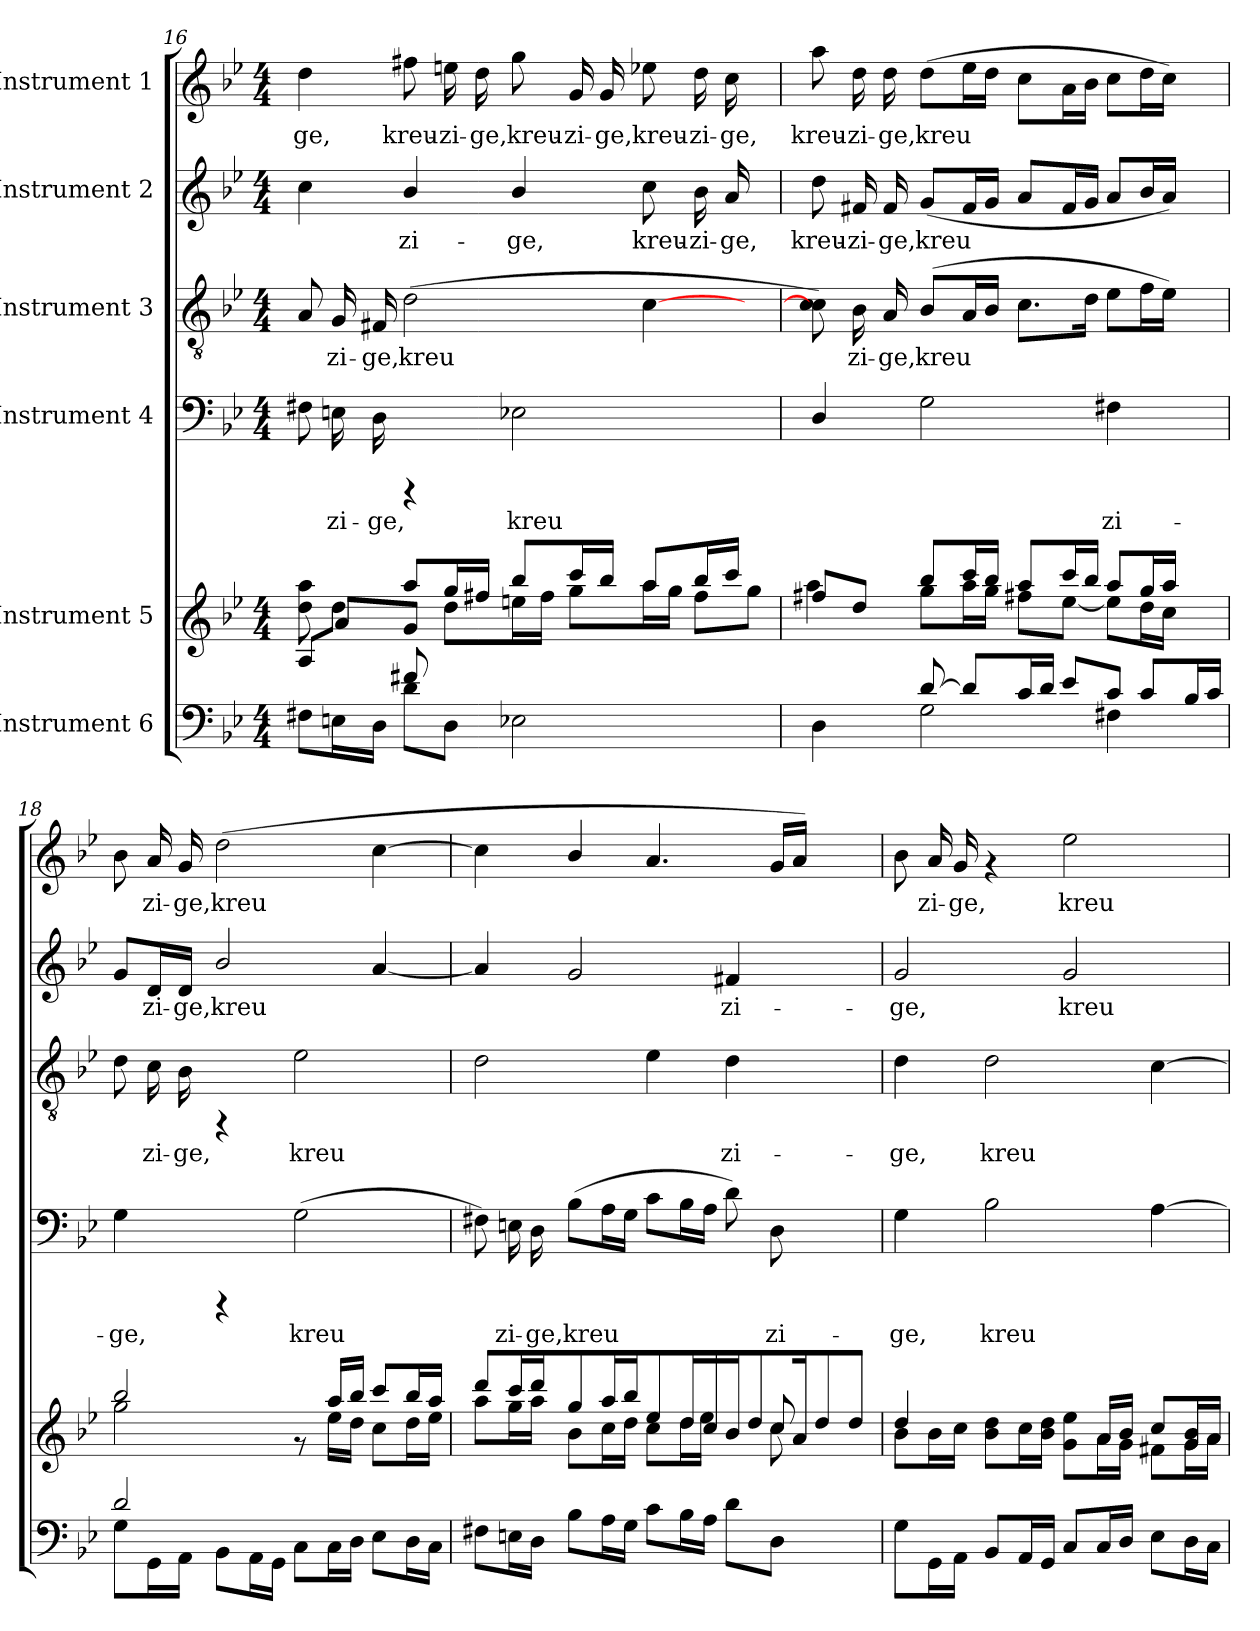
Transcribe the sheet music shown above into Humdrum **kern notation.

**kern	**kern	**kern	**text	**kern	**text	**kern	**text	**kern	**text
*part6	*part5	*part4	*part4	*part3	*part3	*part2	*part2	*part1	*part1
*staff6	*staff5	*staff4	*staff4	*staff3	*staff3	*staff2	*staff2	*staff1	*staff1
*I"Instrument 6	*I"Instrument 5	*I"Instrument 4	*	*I"Instrument 3	*	*I"Instrument 2	*	*I"Instrument 1	*
!!LO:LB:g=z
*clefF4	*clefG2	*clefF4	*	*clefGv2	*	*clefG2	*	*clefG2	*
*k[b-e-]	*k[b-e-]	*k[b-e-]	*	*k[b-e-]	*	*k[b-e-]	*	*k[b-e-]	*
*B-:	*B-:	*B-:	*	*B-:	*	*B-:	*	*B-:	*
*M4/4	*M4/4	*M4/4	*	*M4/4	*	*M4/4	*	*M4/4	*
=16	=16	=16	=16	=16	=16	=16	=16	=16	=16
*^	*^	*	*	*	*	*	*	*	*
*	*	*	*^	*	*	*	*	*	*	*	*
!	!	!	!	!	!	!LO:LY:b:cj	!	!LO:LY:b:cj	!	!LO:LY:b:cj	!	!LO:LY:b:cj
4ryy	8F#X\L	8aa\ 8dd\	8A/L	8ryy	8F#X\	--	8A/	--	4cc\	--	4dd\	-ge,
!	!	!	!	!	!	!LO:LY:b:cj	!	!LO:LY:b:cj	!	!	!	!
.	16En\	8ryy	8dd\J	8a/L	16En\	-zi-	16G/	-zi-	.	.	.	.
!	!	!	!	!	!	!LO:LY:b:cj	!	!LO:LY:b:cj	!	!	!	!
.	16D\J	.	.	.	16D\	-ge,	16F#X/	-ge,	.	.	.	.
!	!	!	!	!	!	!	!	!LO:LY:b:cj	!	!LO:LY:b:cj	!	!LO:LY:b:cj
8f#X/	8d\L	8aa/L	2..ryy	8g/J	4rCCC	.	(>2d\	kreu-	4b-/	-zi-	8ff#X\	kreu-
!	!	!	!	!	!	!	!	!	!	!	!	!LO:LY:b:cj
8ryy	8D\J	16gg/	.	8dd\L	.	.	.	.	.	.	16een\	-zi-
!	!	!	!	!	!	!	!	!	!	!	!	!LO:LY:b:cj
.	.	16ff#X/J	.	.	.	.	.	.	.	.	16dd\	-ge,
!	!	!	!	!	!	!LO:LY:b:cj	!	!	!	!LO:LY:b:cj	!	!LO:LY:b:cj
2ryy	2E-X\	8bb-/L	.	16een\	2E-X\	kreu-	.	.	4b-/	-ge,	8gg\	kreu-
.	.	.	.	16ff#\J	.	.	.	.	.	.	.	.
!	!	!	!	!	!	!	!	!	!	!	!	!LO:LY:b:cj
.	.	16ccc/	.	8gg\L	.	.	.	.	.	.	16g/	-zi-
!	!	!	!	!	!	!	!	!	!	!	!	!LO:LY:b:cj
.	.	16bb-/J	.	.	.	.	.	.	.	.	16g/	-ge,
!	!	!	!	!	!	!	!	!LO:LY:b:cj	!	!LO:LY:b:cj	!	!LO:LY:b:cj
.	.	8aa/L	.	16aa\	.	.	[>4c\	--	8cc\	kreu-	8ee-X\	kreu-
.	.	.	.	16gg\J	.	.	.	.	.	.	.	.
!	!	!	!	!	!	!	!	!	!	!LO:LY:b:cj	!	!LO:LY:b:cj
.	.	16bb-/	.	8ff#\L	.	.	.	.	16b-\	-zi-	16dd\	-zi-
!	!	!	!	!	!	!	!	!	!	!LO:LY:b:cj	!	!LO:LY:b:cj
.	.	16ccc/J	.	.	.	.	.	.	16a/	-ge,	16cc\	-ge,
8ryy	8ryy	8ryy	.	8gg\J	8ryy	.	8ryy	.	8ryy	.	8ryy	.
=17	=17	=17	=17	=17	=17	=17	=17	=17	=17	=17	=17	=17
!	!	!	!	!	!	!LO:LY:b:cj	!	!LO:LY:b:cj	!	!LO:LY:b:cj	!	!LO:LY:b:cj
*	*	*	*v	*v	*	*	*	*	*	*	*	*
4D\	4ryy	8ff#X/L	4aa\	4D/	--	8c\ 8c\])	--	8dd\	kreu-	8aa\	kreu-
!	!	!	!	!	!	!	!LO:LY:b:cj	!	!LO:LY:b:cj	!	!LO:LY:b:cj
.	.	8dd/J	.	.	.	16B-\	-zi-	16f#X/	-zi-	16dd\	-zi-
!	!	!	!	!	!	!	!LO:LY:b:cj	!	!LO:LY:b:cj	!	!LO:LY:b:cj
.	.	.	.	.	.	16A/	-ge,	16f#/	-ge,	16dd\	-ge,
!	!	!	!	!	!LO:LY:b:cj	!	!LO:LY:b:cj	!	!LO:LY:b:cj	!	!LO:LY:b:cj
[>8d/	2G\	8bb-/L	8gg\L	2G\	--	(<8B-/L	kreu-	(>8g/L	kreu-	(>8dd\L	kreu-
!	!	!	!	!	!	!	!LO:LY:b:cj	!	!LO:LY:b:cj	!	!LO:LY:b:cj
8d/L]	.	16ccc/	16aa\	.	.	16A/	--	16f#/	--	16ee-\	--
!	!	!	!	!	!	!	!LO:LY:b:cj	!	!LO:LY:b:cj	!	!LO:LY:b:cj
.	.	16bb-/J	16gg\J	.	.	16B-/J	--	16g/J	--	16dd\J	--
!	!	!	!	!	!	!	!LO:LY:b:cj	!	!LO:LY:b:cj	!	!LO:LY:b:cj
16c/	.	8aa/L	8ff#X\L	.	.	8.c\L	--	8a/L	--	8cc\L	--
16d/J	.	.	.	.	.	.	.	.	.	.	.
!	!	!	!	!	!	!	!	!	!LO:LY:b:cj	!	!LO:LY:b:cj
8e-/L	.	16ccc/	[<8ee-\J	.	.	.	.	16f#/	--	16a\	--
!	!	!	!	!	!	!	!LO:LY:b:cj	!	!LO:LY:b:cj	!	!LO:LY:b:cj
.	.	16bb-/J	.	.	.	16d\J	--	16g/J	--	16b-\J	--
!	!	!	!	!	!LO:LY:b:cj	!	!LO:LY:b:cj	!	!LO:LY:b:cj	!	!LO:LY:b:cj
8c/J	4F#X\	8aa/L	8ee-\L]	4F#X\	-zi-	8e-\L	--	8a/L	--	8cc\L	--
!	!	!	!	!	!	!	!LO:LY:b:cj	!	!LO:LY:b:cj	!	!LO:LY:b:cj
8c/L	.	16gg/	16dd\	.	.	16f\	--	16b-/	--	16dd\	--
!	!	!	!	!	!	!	!LO:LY:b:cj	!	!LO:LY:b:cj	!	!LO:LY:b:cj
.	.	16aa/J	16cc\J	.	.	16e-\J)	--	16a/J)	--	16cc\J)	--
16B-/	8ryy	8ryy	8ryy	8ryy	.	8ryy	.	8ryy	.	8ryy	.
16c/J	.	.	.	.	.	.	.	.	.	.	.
!!LO:PB:g=z
=18	=18	=18	=18	=18	=18	=18	=18	=18	=18	=18	=18
!	!	!	!	!	!LO:LY:b:cj	!	!LO:LY:b:cj	!	!LO:LY:b:cj	!	!LO:LY:b:cj
2d/	8G\L	2bb-/	2gg\	4G\	-ge,	8d\	--	8g/L	--	8b-\	--
!	!	!	!	!	!	!	!LO:LY:b:cj	!	!LO:LY:b:cj	!	!LO:LY:b:cj
.	16GG\	.	.	.	.	16c\	-zi-	16d/	-zi-	16a/	-zi-
!	!	!	!	!	!	!	!LO:LY:b:cj	!	!LO:LY:b:cj	!	!LO:LY:b:cj
.	16AA\J	.	.	.	.	16B-\	-ge,	16d/J	-ge,	16g/	-ge,
!	!	!	!	!	!	!	!	!	!LO:LY:b:cj	!	!LO:LY:b:cj
.	8BB-\L	.	.	4rCCC	.	4rFF	.	2b-/	kreu-	(>2dd\	kreu-
.	16AA\	.	.	.	.	.	.	.	.	.	.
.	16GG\J	.	.	.	.	.	.	.	.	.	.
!	!	!	!	!	!LO:LY:b:cj	!	!LO:LY:b:cj	!	!	!	!
2ryy	8C\L	8rf	8ryy	(>2G\	kreu-	2e-\	kreu-	.	.	.	.
.	16C\	16aa/L	16ee-\L	.	.	.	.	.	.	.	.
.	16D\J	16bb-/J	16dd\J	.	.	.	.	.	.	.	.
!	!	!	!	!	!	!	!	!	!LO:LY:b:cj	!	!LO:LY:b:cj
.	8E-\L	8ccc/L	8cc\L	.	.	.	.	[<4a/	--	[>4cc\	--
.	16D\	16bb-/	16dd\	.	.	.	.	.	.	.	.
.	16C\J	16aa/J	16ee-\J	.	.	.	.	.	.	.	.
=19	=19	=19	=19	=19	=19	=19	=19	=19	=19	=19	=19
*	*	*^	*^	*	*	*	*	*	*	*	*
!	!	!	!	!	!	!	!LO:LY:b:cj	!	!LO:LY:b:cj	!	!LO:LY:b:cj	!	!LO:LY:b:cj
*v	*v	*	*	*	*	*	*	*	*	*	*	*	*
8F#X\L	8ddd/L	8aa\L	2..ryy	2..ryy	8F#X\)	--	2d\	--	4a/]	--	4cc\]	--
!	!	!	!	!	!	!LO:LY:b:cj	!	!	!	!	!	!
16En\	16ccc/	16gg\	.	.	16En\	-zi-	.	.	.	.	.	.
!	!	!	!	!	!	!LO:LY:b:cj	!	!	!	!	!	!
16D\J	16ddd/	16aa\J	.	.	16D\	-ge,	.	.	.	.	.	.
!	!	!	!	!	!	!LO:LY:b:cj	!	!	!	!LO:LY:b:cj	!	!LO:LY:b:cj
8B-\L	8gg/	8b-\L	.	.	(>8B-\L	kreu-	.	.	2g/	--	4b-/	--
!	!	!	!	!	!	!LO:LY:b:cj	!	!	!	!	!	!
16A\	16aa/	16cc\	.	.	16A\	--	.	.	.	.	.	.
!	!	!	!	!	!	!LO:LY:b:cj	!	!	!	!	!	!
16G\J	16bb-/	16dd\J	.	.	16G\J	--	.	.	.	.	.	.
!	!	!	!	!	!	!LO:LY:b:cj	!	!LO:LY:b:cj	!	!	!	!LO:LY:b:cj
8c\L	8ee-/	8cc\L	.	.	8c\L	--	4e-\	--	.	.	4.a/	--
!	!	!	!	!	!	!LO:LY:b:cj	!	!	!	!	!	!
16B-\	16dd/	16dd\	.	.	16B-\	--	.	.	.	.	.	.
!	!	!	!	!	!	!LO:LY:b:cj	!	!	!	!	!	!
16A\J	16cc/	16ee-\J	.	.	16A\J	--	.	.	.	.	.	.
!	!	!	!	!	!	!LO:LY:b:cj	!	!LO:LY:b:cj	!	!LO:LY:b:cj	!	!
8d\L	16b-/	2ryy	.	.	8d\)	--	4d\	-zi-	4f#X/	-zi-	.	.
.	8dd\L	.	.	.	.	.	.	.	.	.	.	.
!	!	!	!	!	!	!LO:LY:b:cj	!	!	!	!	!	!LO:LY:b:cj
8D\J	.	.	8cc\	8cc/	8D\	-zi-	.	.	.	.	16g/L	--
!	!	!	!	!	!	!	!	!	!	!	!	!LO:LY:b:cj
.	16a/	.	.	.	.	.	.	.	.	.	16a/J)	--
4ryy	8dd/J	.	4ryy	4ryy	4ryy	.	4ryy	.	4ryy	.	4ryy	.
.	8dd\J	.	.	.	.	.	.	.	.	.	.	.
*	*	*v	*v	*v	*	*	*	*	*	*	*	*
!!LO:LB:g=z
=20	=20	=20	=20	=20	=20	=20	=20	=20	=20	=20
!	!	!	!	!LO:LY:b:cj	!	!LO:LY:b:cj	!	!LO:LY:b:cj	!	!LO:LY:b:cj
8G\L	4dd/	8b-\L	4G\	-ge,	4d\	-ge,	2g/	-ge,	8b-\	--
!	!	!	!	!	!	!	!	!	!	!LO:LY:b:cj
16GG\	.	16b-\	.	.	.	.	.	.	16a/	-zi-
!	!	!	!	!	!	!	!	!	!	!LO:LY:b:cj
16AA\J	.	16cc\J	.	.	.	.	.	.	16g/	-ge,
!	!	!	!	!LO:LY:b:cj	!	!LO:LY:b:cj	!	!	!	!
8BB-/L	4.ryy	8dd\ 8b-\L	2B-\	kreu-	2d\	kreu-	.	.	4rf	.
16AA/	.	16cc\	.	.	.	.	.	.	.	.
16GG/J	.	16dd\ 16b-\J	.	.	.	.	.	.	.	.
!	!	!	!	!	!	!	!	!LO:LY:b:cj	!	!LO:LY:b:cj
8C/L	.	8ee-\ 8g\L	.	.	.	.	2g/	kreu-	2ee-\	kreu-
16C/	16a/L	16a\	.	.	.	.	.	.	.	.
16D/J	16b-/J	16g\J	.	.	.	.	.	.	.	.
!	!	!	!	!LO:LY:b:cj	!	!LO:LY:b:cj	!	!	!	!
8E-\L	8cc/L	8f#X\L	[>4A\	--	[>4c\	--	.	.	.	.
16D\	16b-/ 16g/	16g\	.	.	.	.	.	.	.	.
16C\J	16a/J	16a\J	.	.	.	.	.	.	.	.
*	*v	*v	*	*	*	*	*	*	*	*
=	=	=	=	=	=	=	=	=	=
*-	*-	*-	*-	*-	*-	*-	*-	*-	*-
